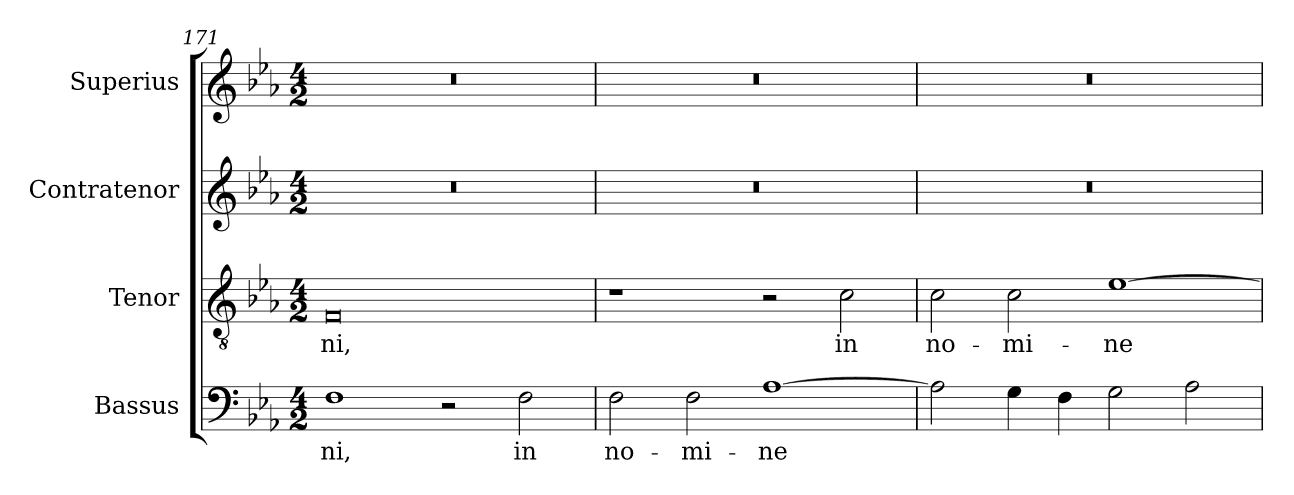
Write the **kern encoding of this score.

**kern	**text	**kern	**text	**kern	**kern
*part4	*part4	*part3	*part3	*part2	*part1
*staff4	*staff4	*staff3	*staff3	*staff2	*staff1
*I"Bassus	*	*I"Tenor	*	*I"Contratenor	*I"Superius
*I'B.	*	*I'T.	*	*	*
*clefF4	*	*clefGv2	*	*clefG2	*clefG2
*	*	*ITrd7c12	*	*ITrd7c12	*
*k[b-e-a-]	*	*k[b-e-a-]	*	*k[b-e-a-]	*k[b-e-a-]
*E-:	*	*E-:	*	*E-:	*E-:
*M4/2	*	*M4/2	*	*M4/2	*M4/2
=171	=171	=171	=171	=171	=171
!	!LO:LY:b:color=#000000	!	!	!	!
!	!	!	!LO:LY:b:color=#000000	!LO:N:vis=1	!LO:N:vis=1
1Fi	-ni,	0FFi	-ni,	0r	0r
2r	.	.	.	.	.
!	!LO:LY:b:color=#000000	!	!	!	!
2Fi\	in	.	.	.	.
=172	=172	=172	=172	=172	=172
!	!LO:LY:b:color=#000000	!	!	!LO:N:vis=1	!LO:N:vis=1
2Fi\	no-	1r	.	0r	0r
!	!LO:LY:b:color=#000000	!	!	!	!
2Fi\	-mi-	.	.	.	.
!	!LO:LY:b:color=#000000	!	!	!	!
[>1A-i	-ne	2r	.	.	.
!	!	!	!LO:LY:b:color=#000000	!	!
.	.	2Ci\	in	.	.
=173	=173	=173	=173	=173	=173
!	!	!	!LO:LY:b:color=#000000	!LO:N:vis=1	!LO:N:vis=1
2A-i\]	.	2Ci\	no-	0r	0r
!	!	!	!LO:LY:b:color=#000000	!	!
4Gi\	.	2Ci\	-mi-	.	.
4Fi\	.	.	.	.	.
!	!	!	!LO:LY:b:color=#000000	!	!
2Gi\	.	[>1E-i	-ne	.	.
2A-i\	.	.	.	.	.
=	=	=	=	=	=
*-	*-	*-	*-	*-	*-
